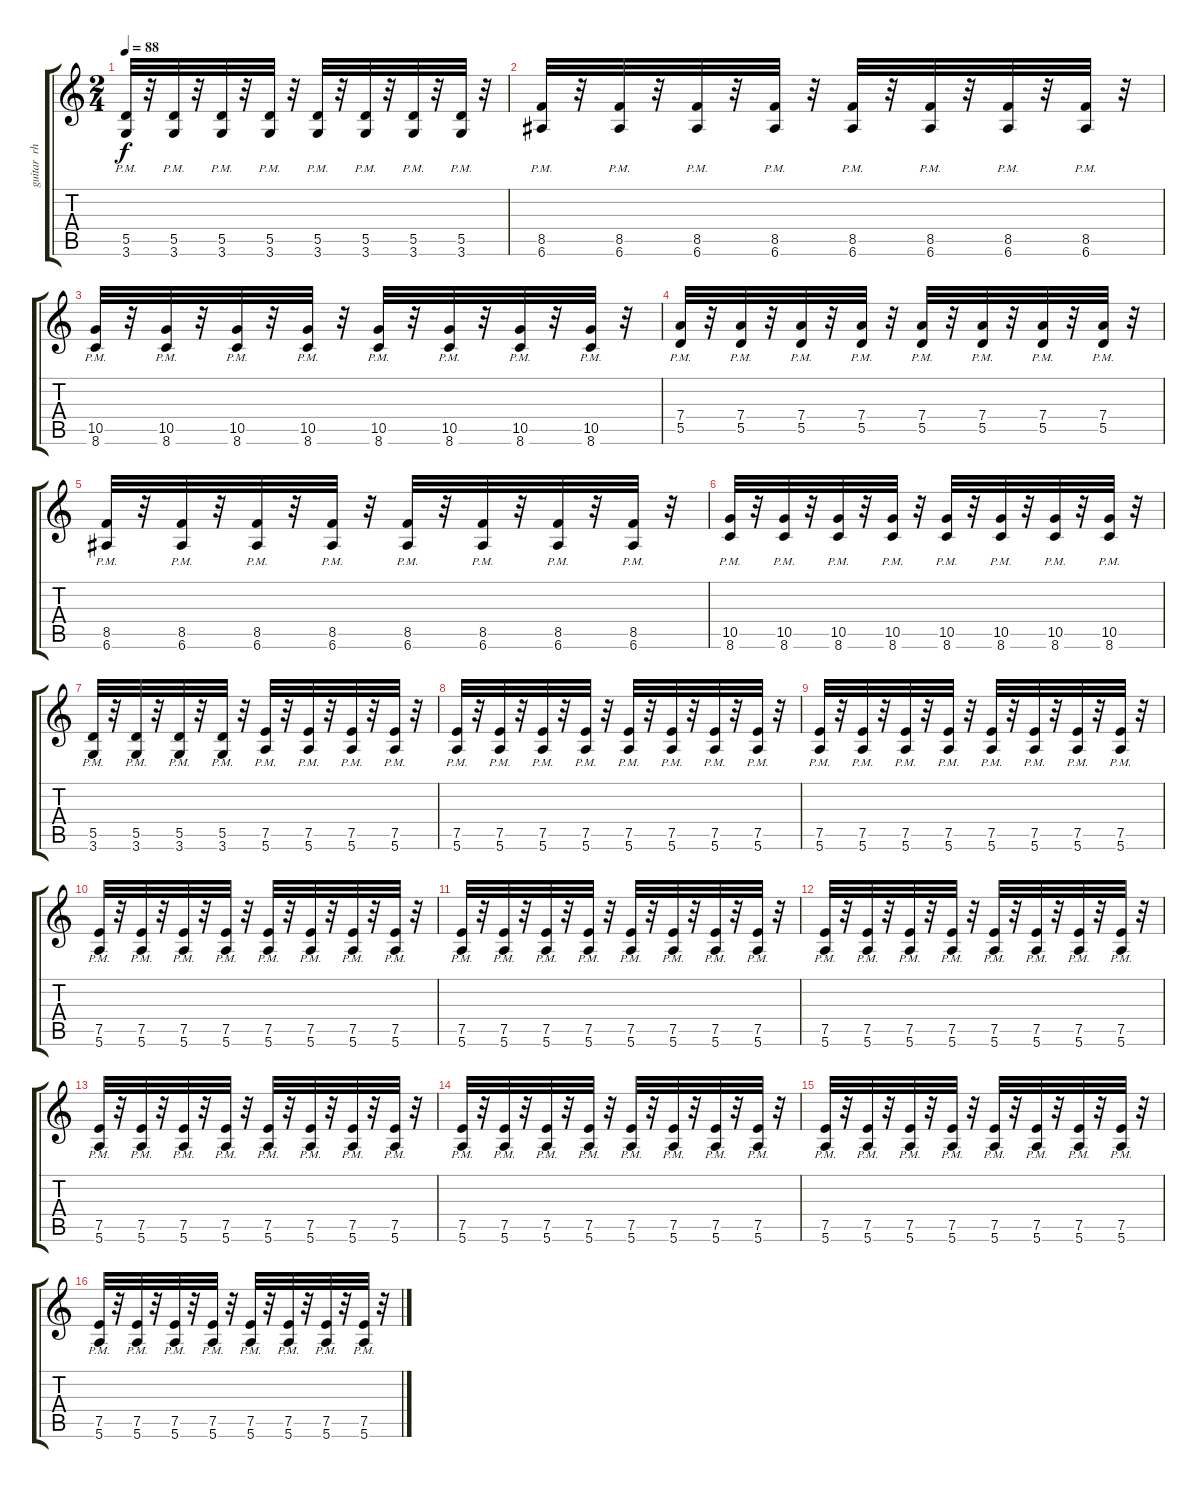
\track ("guitar  rhythm  left" "guitar  rh") {instrument distortionguitar}
\staff {score tabs}
\tuning (E4 B3 G3 D3 A2 E2) {hide}
\ts (2 4)
\tempo 88
\clef g2
\ks c
(5.5{pm} 3.6{pm}).32{dy f} r.32 (5.5{pm} 3.6{pm}).32 r.32 (5.5{pm} 3.6{pm}).32 r.32 (5.5{pm} 3.6{pm}).32 r.32 (5.5{pm} 3.6{pm}).32 r.32 (5.5{pm} 3.6{pm}).32 r.32 (5.5{pm} 3.6{pm}).32 r.32 (5.5{pm} 3.6{pm}).32 r.32 |
(8.5{pm} 6.6{pm}).32 r.32 (8.5{pm} 6.6{pm}).32 r.32 (8.5{pm} 6.6{pm}).32 r.32 (8.5{pm} 6.6{pm}).32 r.32 (8.5{pm} 6.6{pm}).32 r.32 (8.5{pm} 6.6{pm}).32 r.32 (8.5{pm} 6.6{pm}).32 r.32 (8.5{pm} 6.6{pm}).32 r.32 |
(10.5{pm} 8.6{pm}).32 r.32 (10.5{pm} 8.6{pm}).32 r.32 (10.5{pm} 8.6{pm}).32 r.32 (10.5{pm} 8.6{pm}).32 r.32 (10.5{pm} 8.6{pm}).32 r.32 (10.5{pm} 8.6{pm}).32 r.32 (10.5{pm} 8.6{pm}).32 r.32 (10.5{pm} 8.6{pm}).32 r.32 |
(7.4{pm} 5.5{pm}).32 r.32 (7.4{pm} 5.5{pm}).32 r.32 (7.4{pm} 5.5{pm}).32 r.32 (7.4{pm} 5.5{pm}).32 r.32 (7.4{pm} 5.5{pm}).32 r.32 (7.4{pm} 5.5{pm}).32 r.32 (7.4{pm} 5.5{pm}).32 r.32 (7.4{pm} 5.5{pm}).32 r.32 |
(8.5{pm} 6.6{pm}).32 r.32 (8.5{pm} 6.6{pm}).32 r.32 (8.5{pm} 6.6{pm}).32 r.32 (8.5{pm} 6.6{pm}).32 r.32 (8.5{pm} 6.6{pm}).32 r.32 (8.5{pm} 6.6{pm}).32 r.32 (8.5{pm} 6.6{pm}).32 r.32 (8.5{pm} 6.6{pm}).32 r.32 |
(10.5{pm} 8.6{pm}).32 r.32 (10.5{pm} 8.6{pm}).32 r.32 (10.5{pm} 8.6{pm}).32 r.32 (10.5{pm} 8.6{pm}).32 r.32 (10.5{pm} 8.6{pm}).32 r.32 (10.5{pm} 8.6{pm}).32 r.32 (10.5{pm} 8.6{pm}).32 r.32 (10.5{pm} 8.6{pm}).32 r.32 |
(5.5{pm} 3.6{pm}).32 r.32 (5.5{pm} 3.6{pm}).32 r.32 (5.5{pm} 3.6{pm}).32 r.32 (5.5{pm} 3.6{pm}).32 r.32 (7.5{pm} 5.6{pm}).32 r.32 (7.5{pm} 5.6{pm}).32 r.32 (7.5{pm} 5.6{pm}).32 r.32 (7.5{pm} 5.6{pm}).32 r.32 |
(7.5{pm} 5.6{pm}).32 r.32 (7.5{pm} 5.6{pm}).32 r.32 (7.5{pm} 5.6{pm}).32 r.32 (7.5{pm} 5.6{pm}).32 r.32 (7.5{pm} 5.6{pm}).32 r.32 (7.5{pm} 5.6{pm}).32 r.32 (7.5{pm} 5.6{pm}).32 r.32 (7.5{pm} 5.6{pm}).32 r.32 |
(7.5{pm} 5.6{pm}).32 r.32 (7.5{pm} 5.6{pm}).32 r.32 (7.5{pm} 5.6{pm}).32 r.32 (7.5{pm} 5.6{pm}).32 r.32 (7.5{pm} 5.6{pm}).32 r.32 (7.5{pm} 5.6{pm}).32 r.32 (7.5{pm} 5.6{pm}).32 r.32 (7.5{pm} 5.6{pm}).32 r.32 |
(7.5{pm} 5.6{pm}).32 r.32 (7.5{pm} 5.6{pm}).32 r.32 (7.5{pm} 5.6{pm}).32 r.32 (7.5{pm} 5.6{pm}).32 r.32 (7.5{pm} 5.6{pm}).32 r.32 (7.5{pm} 5.6{pm}).32 r.32 (7.5{pm} 5.6{pm}).32 r.32 (7.5{pm} 5.6{pm}).32 r.32 |
(7.5{pm} 5.6{pm}).32 r.32 (7.5{pm} 5.6{pm}).32 r.32 (7.5{pm} 5.6{pm}).32 r.32 (7.5{pm} 5.6{pm}).32 r.32 (7.5{pm} 5.6{pm}).32 r.32 (7.5{pm} 5.6{pm}).32 r.32 (7.5{pm} 5.6{pm}).32 r.32 (7.5{pm} 5.6{pm}).32 r.32 |
(7.5{pm} 5.6{pm}).32 r.32 (7.5{pm} 5.6{pm}).32 r.32 (7.5{pm} 5.6{pm}).32 r.32 (7.5{pm} 5.6{pm}).32 r.32 (7.5{pm} 5.6{pm}).32 r.32 (7.5{pm} 5.6{pm}).32 r.32 (7.5{pm} 5.6{pm}).32 r.32 (7.5{pm} 5.6{pm}).32 r.32 |
(7.5{pm} 5.6{pm}).32 r.32 (7.5{pm} 5.6{pm}).32 r.32 (7.5{pm} 5.6{pm}).32 r.32 (7.5{pm} 5.6{pm}).32 r.32 (7.5{pm} 5.6{pm}).32 r.32 (7.5{pm} 5.6{pm}).32 r.32 (7.5{pm} 5.6{pm}).32 r.32 (7.5{pm} 5.6{pm}).32 r.32 |
(7.5{pm} 5.6{pm}).32 r.32 (7.5{pm} 5.6{pm}).32 r.32 (7.5{pm} 5.6{pm}).32 r.32 (7.5{pm} 5.6{pm}).32 r.32 (7.5{pm} 5.6{pm}).32 r.32 (7.5{pm} 5.6{pm}).32 r.32 (7.5{pm} 5.6{pm}).32 r.32 (7.5{pm} 5.6{pm}).32 r.32 |
(7.5{pm} 5.6{pm}).32 r.32 (7.5{pm} 5.6{pm}).32 r.32 (7.5{pm} 5.6{pm}).32 r.32 (7.5{pm} 5.6{pm}).32 r.32 (7.5{pm} 5.6{pm}).32 r.32 (7.5{pm} 5.6{pm}).32 r.32 (7.5{pm} 5.6{pm}).32 r.32 (7.5{pm} 5.6{pm}).32 r.32 |
(7.5{pm} 5.6{pm}).32 r.32 (7.5{pm} 5.6{pm}).32 r.32 (7.5{pm} 5.6{pm}).32 r.32 (7.5{pm} 5.6{pm}).32 r.32 (7.5{pm} 5.6{pm}).32 r.32 (7.5{pm} 5.6{pm}).32 r.32 (7.5{pm} 5.6{pm}).32 r.32 (7.5{pm} 5.6{pm}).32 r.32
